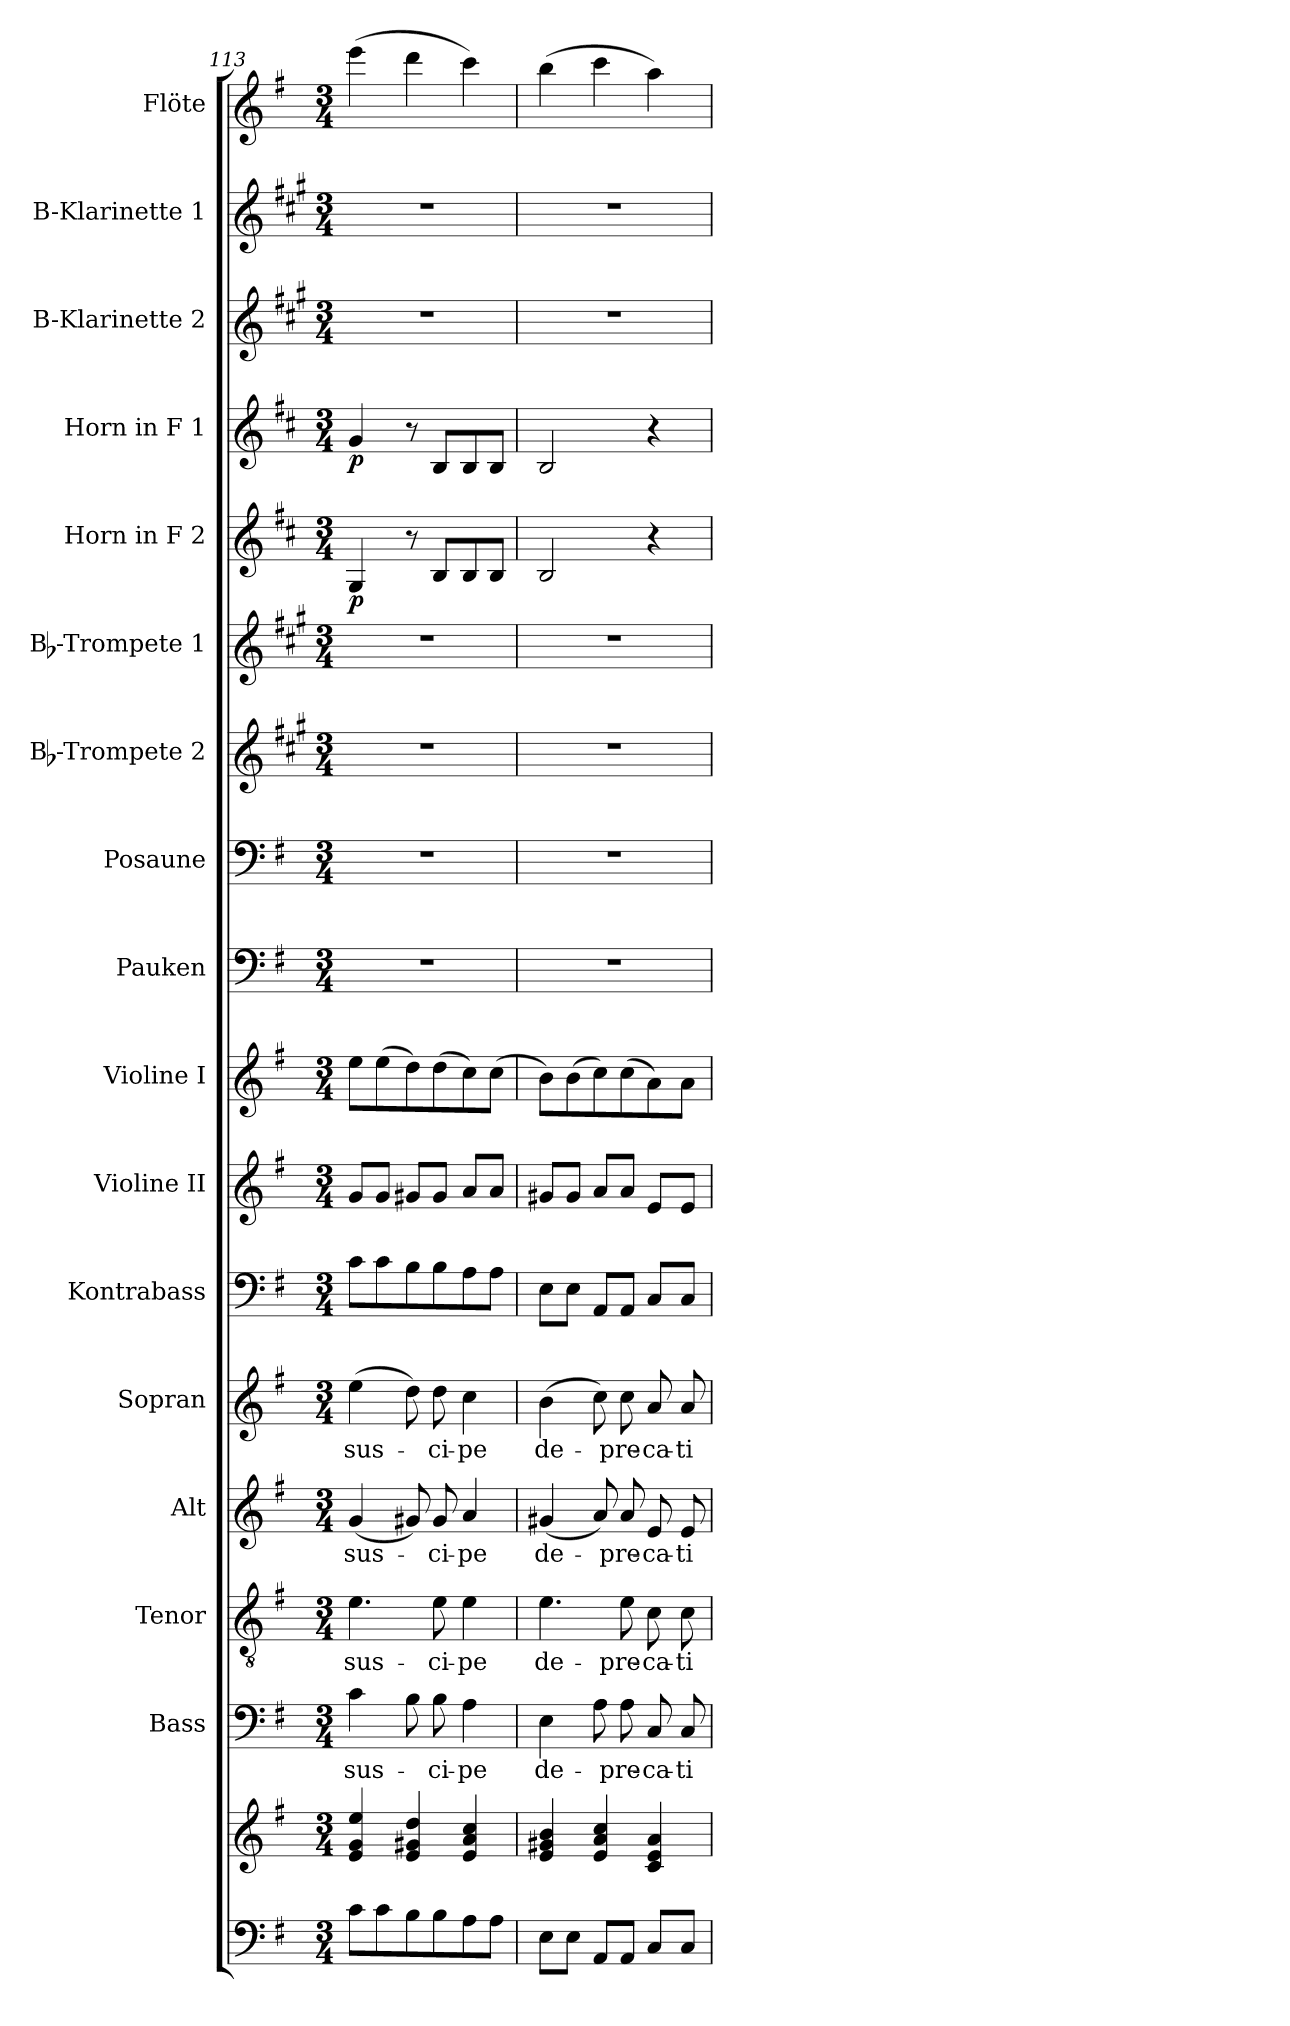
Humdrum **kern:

**kern	**kern	**kern	**text	**kern	**text	**kern	**text	**kern	**text	**kern	**kern	**kern	**kern	**kern	**kern	**kern	**kern	**dynam	**kern	**dynam	**kern	**kern	**kern
*part17	*part17	*part16	*part16	*part15	*part15	*part14	*part14	*part13	*part13	*part12	*part11	*part10	*part9	*part8	*part7	*part6	*part5	*part5	*part4	*part4	*part3	*part2	*part1
*staff18	*staff17	*staff16	*staff16	*staff15	*staff15	*staff14	*staff14	*staff13	*staff13	*staff12	*staff11	*staff10	*staff9	*staff8	*staff7	*staff6	*staff5	*staff5	*staff4	*staff4	*staff3	*staff2	*staff1
*	*	*I"Bass	*	*I"Tenor	*	*I"Alt	*	*I"Sopran	*	*I"Kontrabass	*I"Violine II	*I"Violine I	*I"Pauken	*I"Posaune	*I"Bb-Trompete 2	*I"Bb-Trompete 1	*I"Horn in F 2	*	*I"Horn in F 1	*	*I"B-Klarinette 2	*I"B-Klarinette 1	*I"Flöte
*	*	*I'B.	*	*I'T.	*	*I'A.	*	*I'S.	*	*I'Kb.	*I'Vl. II	*I'Vl. I	*I'Pk.	*I'Pos.	*I'Bb Trp. 2	*I'Bb Trp. 1	*I'Hrn. 2	*	*I'Hrn. 1	*	*I'B Kl. 2	*I'B Kl. 1	*I'Fl.
*clefF4	*clefG2	*clefF4	*	*clefGv2	*	*clefG2	*	*clefG2	*	*clefF4	*clefG2	*clefG2	*clefF4	*clefF4	*clefG2	*clefG2	*clefG2	*	*clefG2	*	*clefG2	*clefG2	*clefG2
*	*	*	*	*	*	*	*	*	*	*ITrd7c12	*	*	*	*	*ITrd1c2	*ITrd1c2	*ITrd4c7	*	*ITrd4c7	*	*ITrd1c2	*ITrd1c2	*
*k[f#]	*k[f#]	*k[f#]	*	*k[f#]	*	*k[f#]	*	*k[f#]	*	*k[f#]	*k[f#]	*k[f#]	*k[f#]	*k[f#]	*k[f#]	*k[f#]	*k[f#]	*	*k[f#]	*	*k[f#]	*k[f#]	*k[f#]
*G:	*G:	*G:	*	*G:	*	*G:	*	*G:	*	*G:	*G:	*G:	*G:	*G:	*G:	*G:	*G:	*	*G:	*	*G:	*G:	*G:
*M3/4	*M3/4	*M3/4	*	*M3/4	*	*M3/4	*	*M3/4	*	*M3/4	*M3/4	*M3/4	*M3/4	*M3/4	*M3/4	*M3/4	*M3/4	*	*M3/4	*	*M3/4	*M3/4	*M3/4
=113	=113	=113	=113	=113	=113	=113	=113	=113	=113	=113	=113	=113	=113	=113	=113	=113	=113	=113	=113	=113	=113	=113	=113
!	!	!	!LO:LY:b	!	!LO:LY:b	!	!LO:LY:b	!	!LO:LY:b	!	!	!	!	!	!	!	!	!LO:DY:b	!	!LO:DY:b	!	!	!
8c\L	4e/ 4g/ 4ee/	4c\	sus-	4.e\	sus-	(<4g/	sus-	(>4ee\	sus-	8C\L	8g/L	8ee\L	2.r	2.r	2.r	2.r	4C/	p	4c/	p	2.r	2.r	(>4eee\
8c\	.	.	.	.	.	.	.	.	.	8C\	8g/J	(>8ee\	.	.	.	.	.	.	.	.	.	.	.
8B\	4e/ 4g#X/ 4dd/	8B\	.	.	.	8g#X/)	.	8dd\)	.	8BB\	8g#X/L	8dd\)	.	.	.	.	8r	.	8r	.	.	.	4ddd\
!	!	!	!LO:LY:b	!	!LO:LY:b	!	!LO:LY:b	!	!LO:LY:b	!	!	!	!	!	!	!	!	!	!	!	!	!	!
8B\	.	8B\	-ci-	8e\	-ci-	8g#/	-ci-	8dd\	-ci-	8BB\	8g#/J	(>8dd\	.	.	.	.	8E/L	.	8E/L	.	.	.	.
!	!	!	!LO:LY:b	!	!LO:LY:b	!	!LO:LY:b	!	!LO:LY:b	!	!	!	!	!	!	!	!	!	!	!	!	!	!
8A\	4e/ 4a/ 4cc/	4A\	-pe	4e\	-pe	4a/	-pe	4cc\	-pe	8AA\	8a/L	8cc\)	.	.	.	.	8E/	.	8E/	.	.	.	4ccc\)
8A\J	.	.	.	.	.	.	.	.	.	8AA\J	8a/J	(>8cc\J	.	.	.	.	8E/J	.	8E/J	.	.	.	.
=114	=114	=114	=114	=114	=114	=114	=114	=114	=114	=114	=114	=114	=114	=114	=114	=114	=114	=114	=114	=114	=114	=114	=114
!	!	!	!LO:LY:b	!	!LO:LY:b	!	!LO:LY:b	!	!LO:LY:b	!	!	!	!	!	!	!	!	!	!	!	!	!	!
8E\L	4e/ 4g#X/ 4b/	4E\	de-	4.e\	de-	(<4g#X/	de-	(>4b\	de-	8EE\L	8g#X/L	8b\L)	2.r	2.r	2.r	2.r	2E/	.	2E/	.	2.r	2.r	(>4bb\
8E\J	.	.	.	.	.	.	.	.	.	8EE\J	8g#/J	(>8b\	.	.	.	.	.	.	.	.	.	.	.
8AA/L	4e/ 4a/ 4cc/	8A\	.	.	.	8a/)	.	8cc\)	.	8AAA/L	8a/L	8cc\)	.	.	.	.	.	.	.	.	.	.	4ccc\
!	!	!	!LO:LY:b	!	!LO:LY:b	!	!LO:LY:b	!	!LO:LY:b	!	!	!	!	!	!	!	!	!	!	!	!	!	!
8AA/J	.	8A\	-pre-	8e\	-pre-	8a/	-pre-	8cc\	-pre-	8AAA/J	8a/J	(>8cc\	.	.	.	.	.	.	.	.	.	.	.
!	!	!	!LO:LY:b	!	!LO:LY:b	!	!LO:LY:b	!	!LO:LY:b	!	!	!	!	!	!	!	!	!	!	!	!	!	!
8C/L	4c/ 4e/ 4a/	8C/	-ca-	8c\	-ca-	8e/	-ca-	8a/	-ca-	8CC/L	8e/L	8a\)	.	.	.	.	4r	.	4r	.	.	.	4aa\)
!	!	!	!LO:LY:b	!	!LO:LY:b	!	!LO:LY:b	!	!LO:LY:b	!	!	!	!	!	!	!	!	!	!	!	!	!	!
8C/J	.	8C/	-ti-	8c\	-ti-	8e/	-ti-	8a/	-ti-	8CC/J	8e/J	8a\J	.	.	.	.	.	.	.	.	.	.	.
=	=	=	=	=	=	=	=	=	=	=	=	=	=	=	=	=	=	=	=	=	=	=	=
*-	*-	*-	*-	*-	*-	*-	*-	*-	*-	*-	*-	*-	*-	*-	*-	*-	*-	*-	*-	*-	*-	*-	*-
